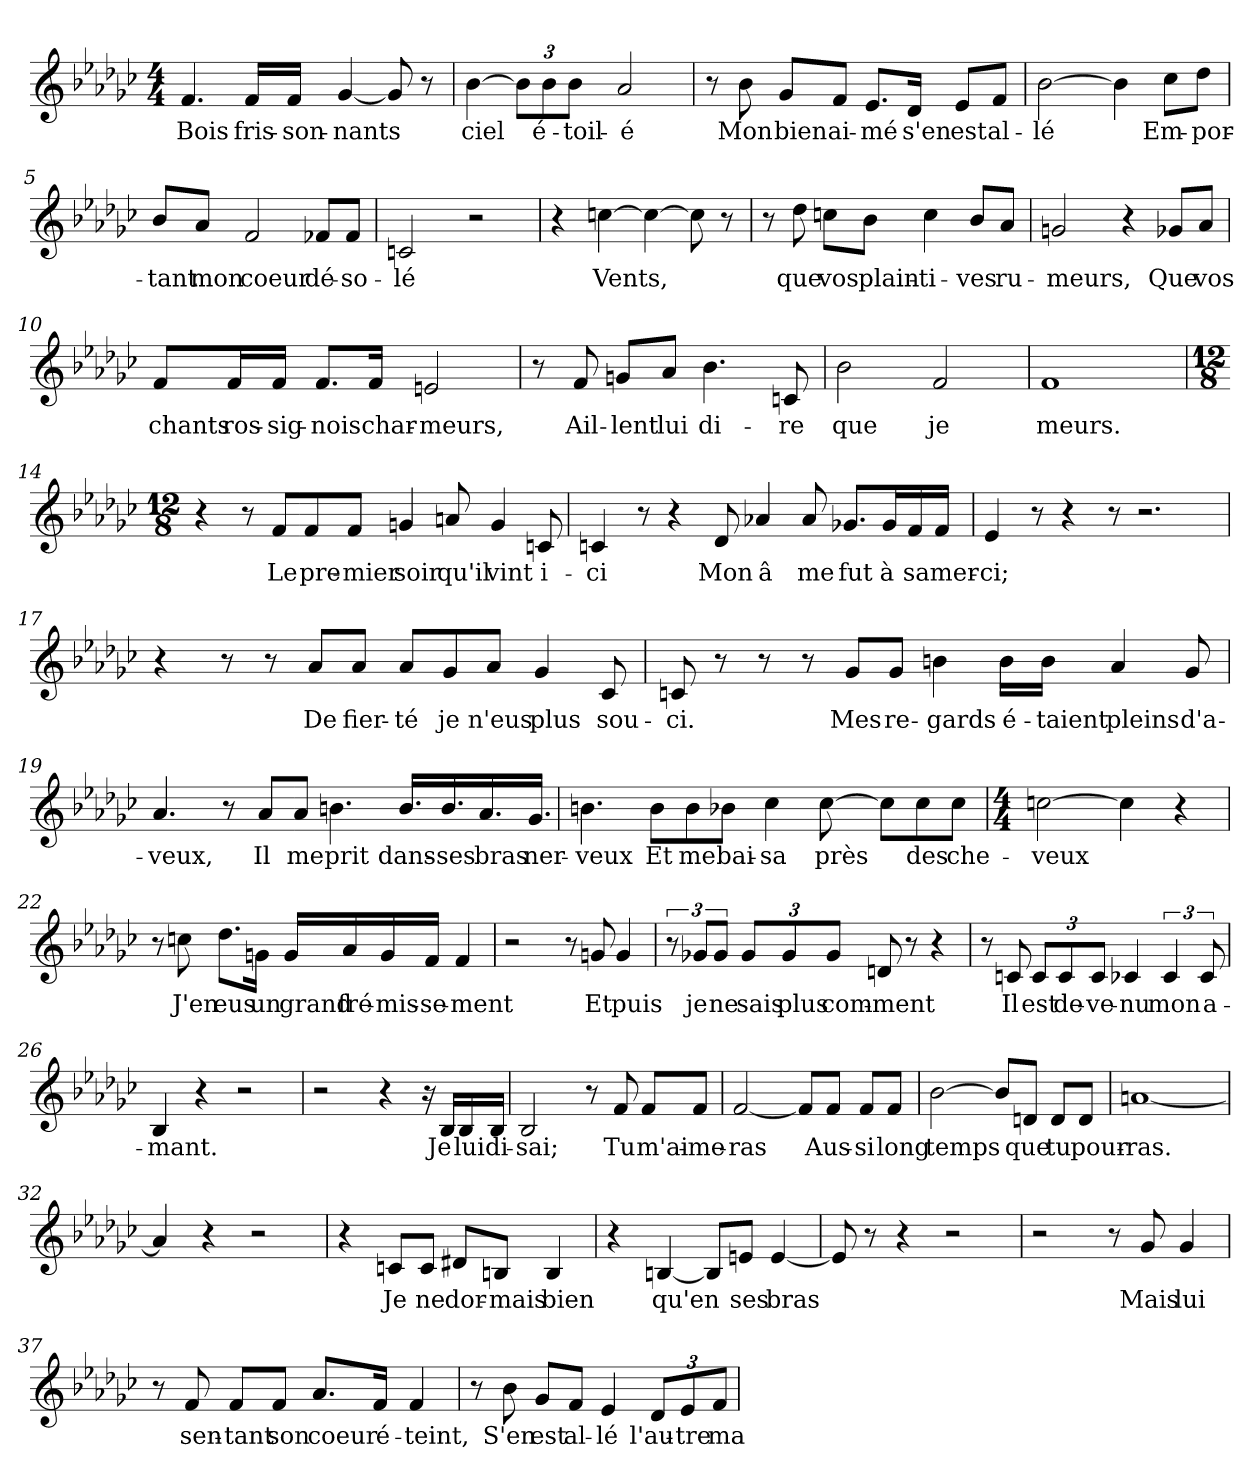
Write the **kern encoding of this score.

**kern	**text
*part1	*part1
*staff1	*staff1
*clefG2	*
*k[b-e-a-d-g-c-]	*
*M4/4	*
=1	=1
!	!LO:LY:b
4.f/	Bois
!	!LO:LY:b
16f/LL	fris-
!	!LO:LY:b
16f/JJ	-son-
!	!LO:LY:b
[4g-/	-nants
8g-/]	.
8r	.
=2	=2
!	!LO:LY:b
[4b-\	ciel
12b-\L]	.
!	!LO:LY:b
12b-\	é-
!	!LO:LY:b
12b-\J	-toil-
!	!LO:LY:b
2a-/	-é
=3	=3
8r	.
!	!LO:LY:b
8b-\	Mon
!	!LO:LY:b
8g-/L	bien
!	!LO:LY:b
8f/J	ai-
!	!LO:LY:b
8.e-/L	-mé
!	!LO:LY:b
16d-/Jk	s'en
!	!LO:LY:b
8e-/L	est
!	!LO:LY:b
8f/J	al-
=4	=4
!	!LO:LY:b
[2b-\	-lé
4b-\]	.
!	!LO:LY:b
8cc-\L	Em-
!	!LO:LY:b
8dd-\J	-por-
=5	=5
!	!LO:LY:b
8b-/L	-tant
!	!LO:LY:b
8a-/J	mon
!	!LO:LY:b
2f/	coeur
!	!LO:LY:b
8f-X/L	dé-
!	!LO:LY:b
8f-/J	-so-
=6	=6
!	!LO:LY:b
2cn/	-lé
2r	.
!!LO:LB:g=z
=7	=7
4r	.
!	!LO:LY:b
[4ccn\	Vents,
4cc\_	.
8cc\]	.
8r	.
=8	=8
8r	.
!	!LO:LY:b
8dd-\	que
!	!LO:LY:b
8ccn\L	vos
!	!LO:LY:b
8b-\J	plain-
!	!LO:LY:b
4cc\	-ti-
!	!LO:LY:b
8b-/L	-ves
!	!LO:LY:b
8a-/J	ru-
=9	=9
!	!LO:LY:b
2gn/	-meurs,
4r	.
!	!LO:LY:b
8g-X/L	Que
!	!LO:LY:b
8a-/J	vos
=10	=10
!	!LO:LY:b
8f/L	chants
!	!LO:LY:b
16f/L	ros-
!	!LO:LY:b
16f/JJ	-sig-
!	!LO:LY:b
8.f/L	-nois
!	!LO:LY:b
16f/Jk	char-
!	!LO:LY:b
2en/	-meurs,
=11	=11
8r	.
!	!LO:LY:b
8f/	Ail-
!	!LO:LY:b
8gn/L	-lent
!	!LO:LY:b
8a-/J	lui
!	!LO:LY:b
4.b-\	di-
!	!LO:LY:b
8cn/	-re
!!LO:LB:g=z
=12	=12
!	!LO:LY:b
2b-\	que
!	!LO:LY:b
2f/	je
=13	=13
!	!LO:LY:b
1f	meurs.
=14	=14
*M12/8	*
4r	.
8r	.
!	!LO:LY:b
8f/L	Le
!	!LO:LY:b
8f/	pre-
!	!LO:LY:b
8f/J	-mier
!	!LO:LY:b
4gn/	soir
!	!LO:LY:b
8an/	qu'il
!	!LO:LY:b
4g/	vint
!	!LO:LY:b
8cn/	i-
=15	=15
!	!LO:LY:b
4cn/	-ci
8r	.
4r	.
!	!LO:LY:b
8d-/	Mon
!	!LO:LY:b
4a-X/	â
!	!LO:LY:b
8a-/	-me
!	!LO:LY:b
8.g-X/L	fut
!	!LO:LY:b
16g-/L	à
!	!LO:LY:b
16f/	sa
!	!LO:LY:b
16f/JJ	mer-
=16	=16
!	!LO:LY:b
4e-/	-ci;
8r	.
4r	.
8r	.
2.r	.
!!LO:LB:g=z
=17	=17
4r	.
8r	.
8r	.
!	!LO:LY:b
8a-/L	De
!	!LO:LY:b
8a-/J	fier-
!	!LO:LY:b
8a-/L	-té
!	!LO:LY:b
8g-/	je
!	!LO:LY:b
8a-/J	n'eus
!	!LO:LY:b
4g-/	plus
!	!LO:LY:b
8c-/	sou-
=18	=18
!	!LO:LY:b
8cn/	-ci.
8r	.
8r	.
8r	.
!	!LO:LY:b
8g-/L	Mes
!	!LO:LY:b
8g-/J	re-
!	!LO:LY:b
4bn\	-gards
!	!LO:LY:b
16b\LL	é-
!	!LO:LY:b
16b\JJ	-taient
!	!LO:LY:b
4a-/	pleins
!	!LO:LY:b
8g-/	d'a-
=19	=19
!	!LO:LY:b
4.a-/	-veux,
8r	.
!	!LO:LY:b
8a-/L	Il
!	!LO:LY:b
8a-/J	me
!	!LO:LY:b
4.bn\	prit
!	!LO:LY:b
16.b/LL	dans-
!	!LO:LY:b
16.b/	-ses
!	!LO:LY:b
16.a-/	bras
!	!LO:LY:b
16.g-/JJ	ner-
!!LO:LB:g=z
=20	=20
!	!LO:LY:b
4.bn\	-veux
!	!LO:LY:b
8b\L	Et
!	!LO:LY:b
8b\	me
!	!LO:LY:b
8b-X\J	bai-
!	!LO:LY:b
4cc-\	-sa
!	!LO:LY:b
[8cc-\	près
8cc-\L]	.
!	!LO:LY:b
8cc-\	des
!	!LO:LY:b
8cc-\J	che-
=21	=21
*M4/4	*
!	!LO:LY:b
[2ccn\	-veux
4cc\]	.
4r	.
=22	=22
8r	.
!	!LO:LY:b
8ccn\	J'en
!	!LO:LY:b
8.dd-\L	eus
!	!LO:LY:b
16gn\Jk	un
!	!LO:LY:b
16g/LL	grand
!	!LO:LY:b
16a-/	fré-
!	!LO:LY:b
16g/	-mis-
!	!LO:LY:b
16f/JJ	-se-
!	!LO:LY:b
4f/	-ment
=23	=23
2r	.
8r	.
!	!LO:LY:b
8gn/	Et
!	!LO:LY:b
4g/	puis
!!LO:LB:g=z
=24	=24
12r	.
!	!LO:LY:b
12g-X/L	je
!	!LO:LY:b
12g-/J	ne
!	!LO:LY:b
12g-/L	sais
!	!LO:LY:b
12g-/	plus
!	!LO:LY:b
12g-/J	com-
!	!LO:LY:b
8dn/	-ment
8r	.
4r	.
=25	=25
8r	.
!	!LO:LY:b
8cn/	Il
!	!LO:LY:b
12c/L	est
!	!LO:LY:b
12c/	de-
!	!LO:LY:b
12c/J	-ve-
!	!LO:LY:b
4c-X/	-nu
!	!LO:LY:b
6c-/	mon
!	!LO:LY:b
12c-/	a-
=26	=26
!	!LO:LY:b
4B-/	-mant.
4r	.
2r	.
=27	=27
2r	.
4r	.
16r	.
!	!LO:LY:b
16B-/LL	Je
!	!LO:LY:b
16B-/	lui
!	!LO:LY:b
16B-/JJ	di-
=28	=28
!	!LO:LY:b
2B-/	-sai;
8r	.
!	!LO:LY:b
8f/	Tu
!	!LO:LY:b
8f/L	m'ai-
!	!LO:LY:b
8f/J	-me-
!!LO:LB:g=z
=29	=29
!	!LO:LY:b
[2f/	-ras
8f/L]	.
!	!LO:LY:b
8f/J	Aus-
!	!LO:LY:b
8f/L	-si
!	!LO:LY:b
8f/J	long
=30	=30
!	!LO:LY:b
[2b-\	temps
8b-/L]	.
!	!LO:LY:b
8dn/J	que
!	!LO:LY:b
8d/L	tu
!	!LO:LY:b
8d/J	pour-
=31	=31
!	!LO:LY:b
[1an	-ras.
=32	=32
4a/]	.
4r	.
2r	.
=33	=33
4r	.
!	!LO:LY:b
8cn/L	Je
!	!LO:LY:b
8c/J	ne
!	!LO:LY:b
8d#X/L	dor-
!	!LO:LY:b
8Bn/J	-mais
!	!LO:LY:b
4B/	bien
=34	=34
4r	.
!	!LO:LY:b
[4Bn/	qu'en
8B/L]	.
!	!LO:LY:b
8en/J	ses
!	!LO:LY:b
[4e/	bras
=35	=35
8e/]	.
8r	.
4r	.
2r	.
!!LO:LB:g=z
=36	=36
2r	.
8r	.
!	!LO:LY:b
8g-/	Mais
!	!LO:LY:b
4g-/	lui
=37	=37
8r	.
!	!LO:LY:b
8f/	sen-
!	!LO:LY:b
8f/L	-tant
!	!LO:LY:b
8f/J	son
!	!LO:LY:b
8.a-/L	coeur
!	!LO:LY:b
16f/Jk	é-
!	!LO:LY:b
4f/	-teint,
=38	=38
8r	.
!	!LO:LY:b
8b-\	S'en
!	!LO:LY:b
8g-/L	est
!	!LO:LY:b
8f/J	al-
!	!LO:LY:b
4e-/	-lé
!	!LO:LY:b
12d-/L	l'au-
!	!LO:LY:b
12e-/	-tre
!	!LO:LY:b
12f/J	ma-
=	=
*-	*-
